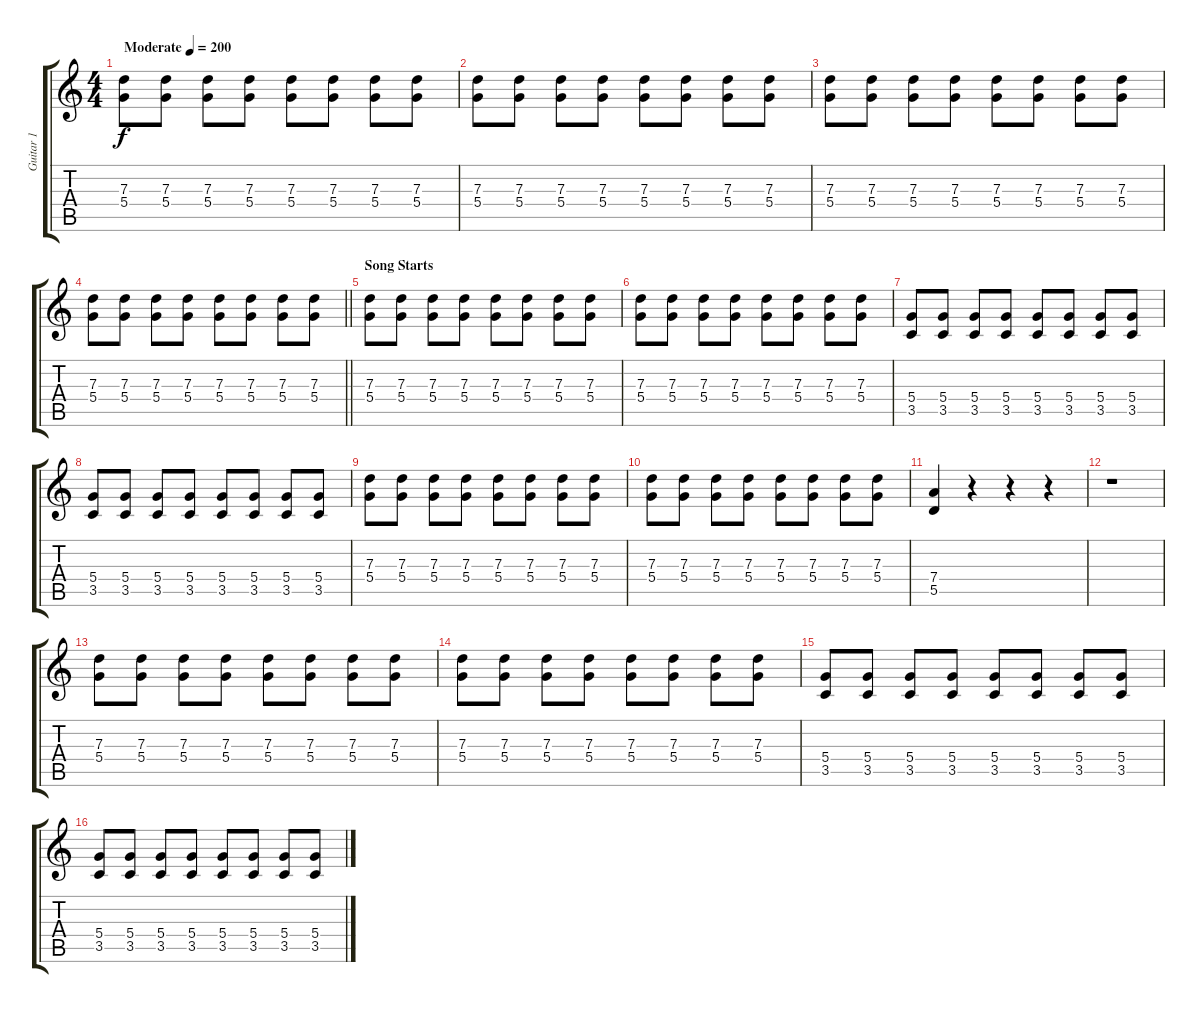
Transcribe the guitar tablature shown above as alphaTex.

\track ("Guitar 1" "Guitar 1") {instrument overdrivenguitar}
\staff {score tabs}
\tuning (E4 B3 G3 D3 A2 E2) {hide}
\ts (4 4)
\tempo (200 "Moderate")
\clef g2
\ks c
(7.3 5.4).8{dy f instrument overdrivenguitar} (7.3 5.4).8 (7.3 5.4).8 (7.3 5.4).8 (7.3 5.4).8 (7.3 5.4).8 (7.3 5.4).8 (7.3 5.4).8 |
(7.3 5.4).8 (7.3 5.4).8 (7.3 5.4).8 (7.3 5.4).8 (7.3 5.4).8 (7.3 5.4).8 (7.3 5.4).8 (7.3 5.4).8 |
(7.3 5.4).8 (7.3 5.4).8 (7.3 5.4).8 (7.3 5.4).8 (7.3 5.4).8 (7.3 5.4).8 (7.3 5.4).8 (7.3 5.4).8 |
\barLineRight lightlight
(7.3 5.4).8 (7.3 5.4).8 (7.3 5.4).8 (7.3 5.4).8 (7.3 5.4).8 (7.3 5.4).8 (7.3 5.4).8 (7.3 5.4).8 |
\section ("" "Song Starts")
(7.3 5.4).8 (7.3 5.4).8 (7.3 5.4).8 (7.3 5.4).8 (7.3 5.4).8 (7.3 5.4).8 (7.3 5.4).8 (7.3 5.4).8 |
(7.3 5.4).8 (7.3 5.4).8 (7.3 5.4).8 (7.3 5.4).8 (7.3 5.4).8 (7.3 5.4).8 (7.3 5.4).8 (7.3 5.4).8 |
(5.4 3.5).8 (5.4 3.5).8 (5.4 3.5).8 (5.4 3.5).8 (5.4 3.5).8 (5.4 3.5).8 (5.4 3.5).8 (5.4 3.5).8 |
(5.4 3.5).8 (5.4 3.5).8 (5.4 3.5).8 (5.4 3.5).8 (5.4 3.5).8 (5.4 3.5).8 (5.4 3.5).8 (5.4 3.5).8 |
(7.3 5.4).8 (7.3 5.4).8 (7.3 5.4).8 (7.3 5.4).8 (7.3 5.4).8 (7.3 5.4).8 (7.3 5.4).8 (7.3 5.4).8 |
(7.3 5.4).8 (7.3 5.4).8 (7.3 5.4).8 (7.3 5.4).8 (7.3 5.4).8 (7.3 5.4).8 (7.3 5.4).8 (7.3 5.4).8 |
(7.4 5.5).4 r.4 r.4 r.4 |
r.1 |
(7.3 5.4).8 (7.3 5.4).8 (7.3 5.4).8 (7.3 5.4).8 (7.3 5.4).8 (7.3 5.4).8 (7.3 5.4).8 (7.3 5.4).8 |
(7.3 5.4).8 (7.3 5.4).8 (7.3 5.4).8 (7.3 5.4).8 (7.3 5.4).8 (7.3 5.4).8 (7.3 5.4).8 (7.3 5.4).8 |
(5.4 3.5).8 (5.4 3.5).8 (5.4 3.5).8 (5.4 3.5).8 (5.4 3.5).8 (5.4 3.5).8 (5.4 3.5).8 (5.4 3.5).8 |
(5.4 3.5).8 (5.4 3.5).8 (5.4 3.5).8 (5.4 3.5).8 (5.4 3.5).8 (5.4 3.5).8 (5.4 3.5).8 (5.4 3.5).8
